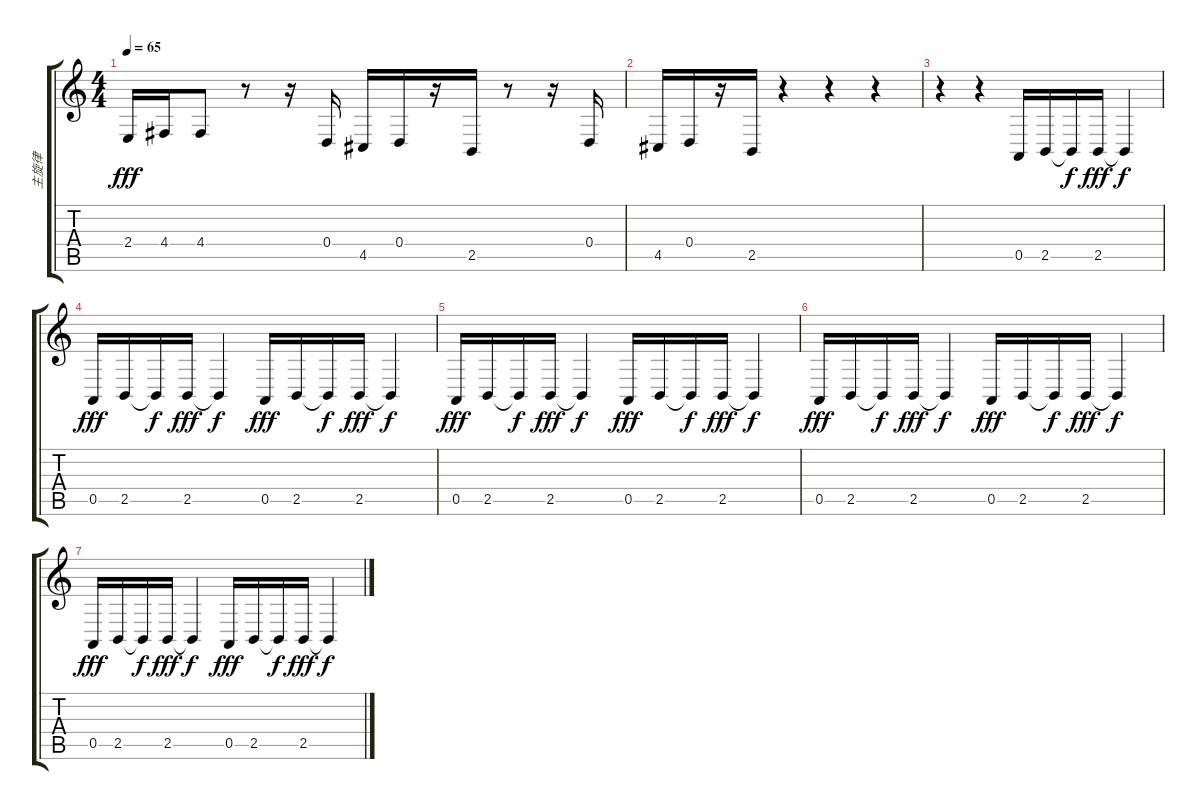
\track ("主旋律" "主旋律") {instrument churchorgan}
\staff {score tabs}
\tuning (E4 B3 G3 D3 A2 E2) {hide}
\ts (4 4)
\tempo 65
\clef g2
\ks c
2.4.16{dy fff} 4.4.16 4.4.8 r.8 r.16 0.4.16 4.5.16 0.4.16 r.16 2.5.16 r.8 r.16 0.4.16 |
4.5.16 0.4.16 r.16 2.5.16 r.4 r.4 r.4 |
r.4 r.4 0.5.16{volume 15} 2.5.16 2.5{t}.16{dy f} 2.5.16{dy fff} 2.5{t}.4{dy f volume 14} |
0.5.16{dy fff volume 13} 2.5.16 2.5{t}.16{dy f} 2.5.16{dy fff} 2.5{t}.4{dy f volume 12} 0.5.16{dy fff volume 11} 2.5.16 2.5{t}.16{dy f} 2.5.16{dy fff} 2.5{t}.4{dy f volume 10} |
0.5.16{dy fff volume 9} 2.5.16 2.5{t}.16{dy f} 2.5.16{dy fff} 2.5{t}.4{dy f volume 8} 0.5.16{dy fff volume 7} 2.5.16 2.5{t}.16{dy f} 2.5.16{dy fff} 2.5{t}.4{dy f volume 6} |
0.5.16{dy fff volume 5} 2.5.16 2.5{t}.16{dy f} 2.5.16{dy fff} 2.5{t}.4{dy f volume 4} 0.5.16{dy fff volume 3} 2.5.16 2.5{t}.16{dy f} 2.5.16{dy fff} 2.5{t}.4{dy f volume 2} |
0.5.16{dy fff volume 1} 2.5.16{volume 0} 2.5{t}.16{dy f} 2.5.16{dy fff} 2.5{t}.4{dy f} 0.5.16{dy fff} 2.5.16 2.5{t}.16{dy f} 2.5.16{dy fff} 2.5{t}.4{dy f}
